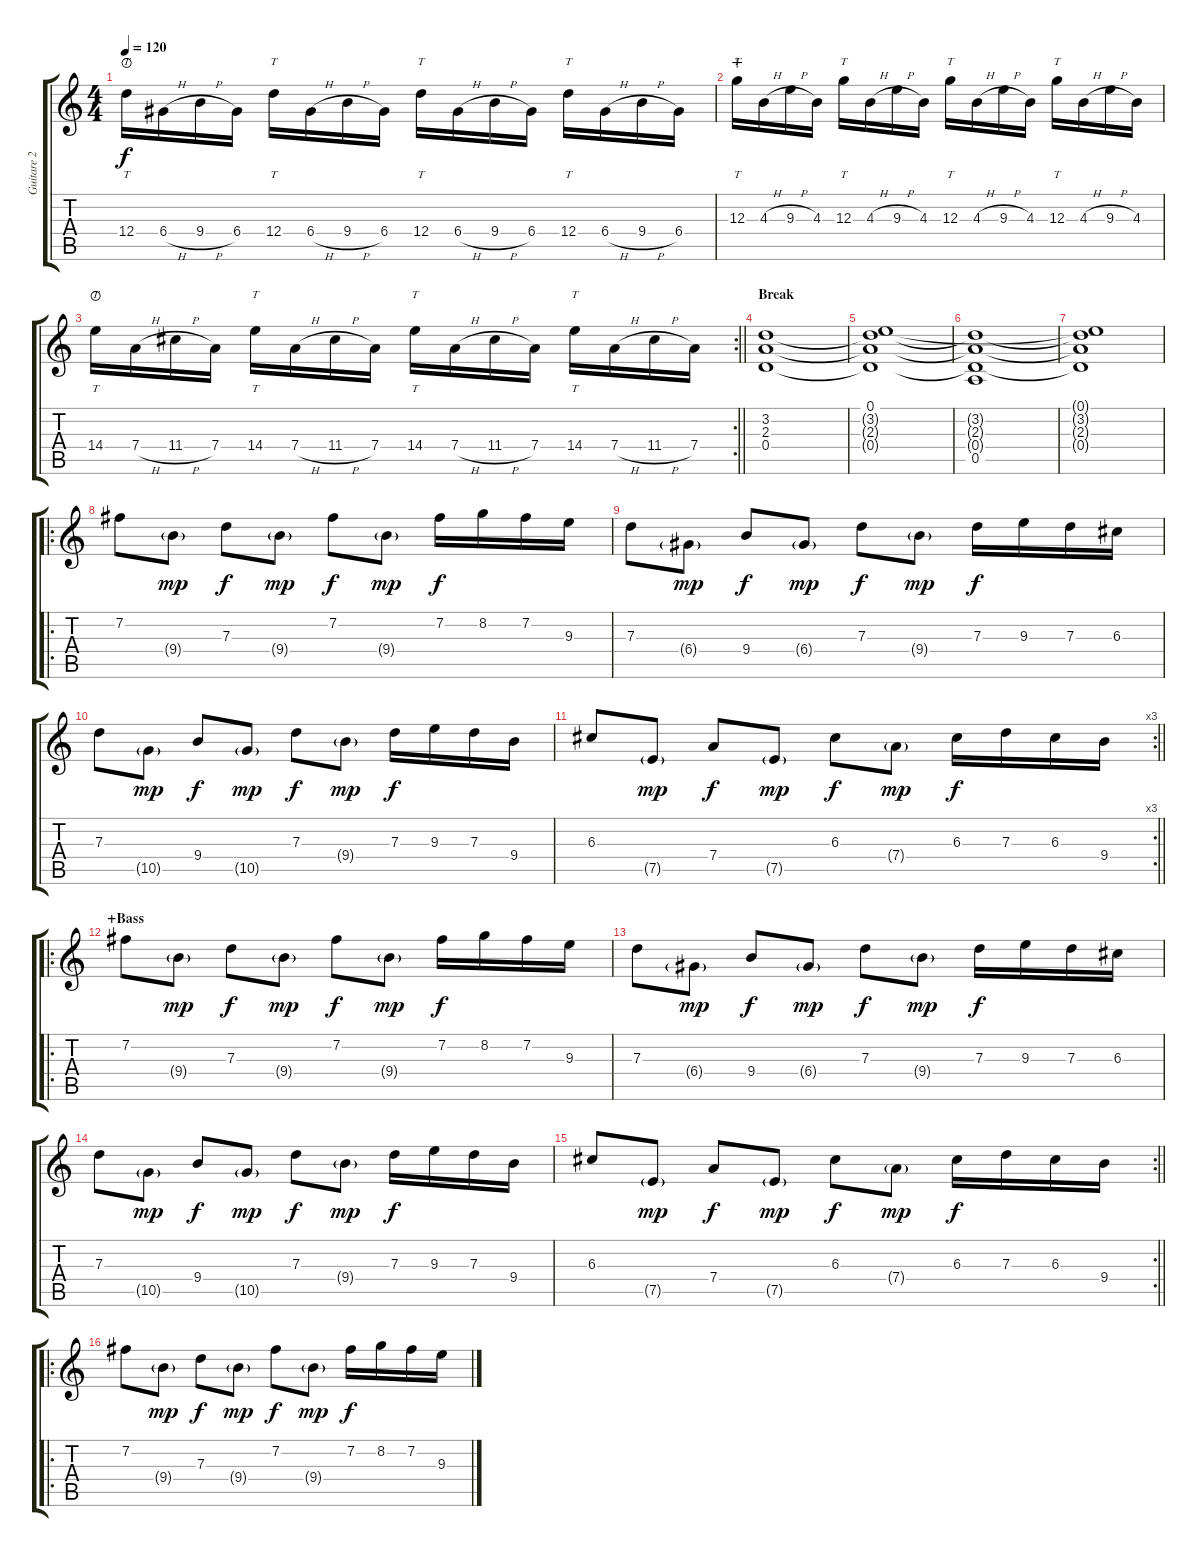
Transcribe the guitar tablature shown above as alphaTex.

\track ("Guitare 2" "Guitare 2") {instrument distortionguitar}
\staff {score tabs}
\tuning (E4 B3 G3 D3 A2 E2) {hide}
\ts (4 4)
\tempo 120
\clef g2
\ks c
12.4.16{tt dy f waho} 6.4{h}.16 9.4{h}.16 6.4.16 12.4.16{tt} 6.4{h}.16 9.4{h}.16 6.4.16 12.4.16{tt} 6.4{h}.16 9.4{h}.16 6.4.16 12.4.16{tt} 6.4{h}.16 9.4{h}.16 6.4.16 |
12.3.16{tt wahc} 4.3{h}.16 9.3{h}.16 4.3.16 12.3.16{tt} 4.3{h}.16 9.3{h}.16 4.3.16 12.3.16{tt} 4.3{h}.16 9.3{h}.16 4.3.16 12.3.16{tt} 4.3{h}.16 9.3{h}.16 4.3.16 |
\rc 2
\barLineRight lightlight
14.4.16{tt waho} 7.4{h}.16 11.4{h}.16 7.4.16 14.4.16{tt} 7.4{h}.16 11.4{h}.16 7.4.16 14.4.16{tt} 7.4{h}.16 11.4{h}.16 7.4.16 14.4.16{tt} 7.4{h}.16 11.4{h}.16 7.4.16 |
\section ("" "Break")
(3.2 2.3 0.4).1 |
(0.1 3.2{t} 2.3{t} 0.4{t}).1 |
(3.2{t} 2.3{t} 0.4{t} 0.5).1 |
(0.1{t} 3.2{t} 2.3{t} 0.4{t}).1 |
\ro
7.2.8 9.4{g}.8{dy mp} 7.3.8{dy f} 9.4{g}.8{dy mp} 7.2.8{dy f} 9.4{g}.8{dy mp} 7.2.16{dy f} 8.2.16 7.2.16 9.3.16 |
7.3.8 6.4{g}.8{dy mp} 9.4.8{dy f} 6.4{g}.8{dy mp} 7.3.8{dy f} 9.4{g}.8{dy mp} 7.3.16{dy f} 9.3.16 7.3.16 6.3.16 |
7.3.8 10.5{g}.8{dy mp} 9.4.8{dy f} 10.5{g}.8{dy mp} 7.3.8{dy f} 9.4{g}.8{dy mp} 7.3.16{dy f} 9.3.16 7.3.16 9.4.16 |
\rc 3
\barLineRight lightlight
6.3.8 7.5{g}.8{dy mp} 7.4.8{dy f} 7.5{g}.8{dy mp} 6.3.8{dy f} 7.4{g}.8{dy mp} 6.3.16{dy f} 7.3.16 6.3.16 9.4.16 |
\ro
\section ("" "+Bass")
7.2.8 9.4{g}.8{dy mp} 7.3.8{dy f} 9.4{g}.8{dy mp} 7.2.8{dy f} 9.4{g}.8{dy mp} 7.2.16{dy f} 8.2.16 7.2.16 9.3.16 |
7.3.8 6.4{g}.8{dy mp} 9.4.8{dy f} 6.4{g}.8{dy mp} 7.3.8{dy f} 9.4{g}.8{dy mp} 7.3.16{dy f} 9.3.16 7.3.16 6.3.16 |
7.3.8 10.5{g}.8{dy mp} 9.4.8{dy f} 10.5{g}.8{dy mp} 7.3.8{dy f} 9.4{g}.8{dy mp} 7.3.16{dy f} 9.3.16 7.3.16 9.4.16 |
\rc 2
\barLineRight lightlight
6.3.8 7.5{g}.8{dy mp} 7.4.8{dy f} 7.5{g}.8{dy mp} 6.3.8{dy f} 7.4{g}.8{dy mp} 6.3.16{dy f} 7.3.16 6.3.16 9.4.16 |
\ro
7.2.8 9.4{g}.8{dy mp} 7.3.8{dy f} 9.4{g}.8{dy mp} 7.2.8{dy f} 9.4{g}.8{dy mp} 7.2.16{dy f} 8.2.16 7.2.16 9.3.16
